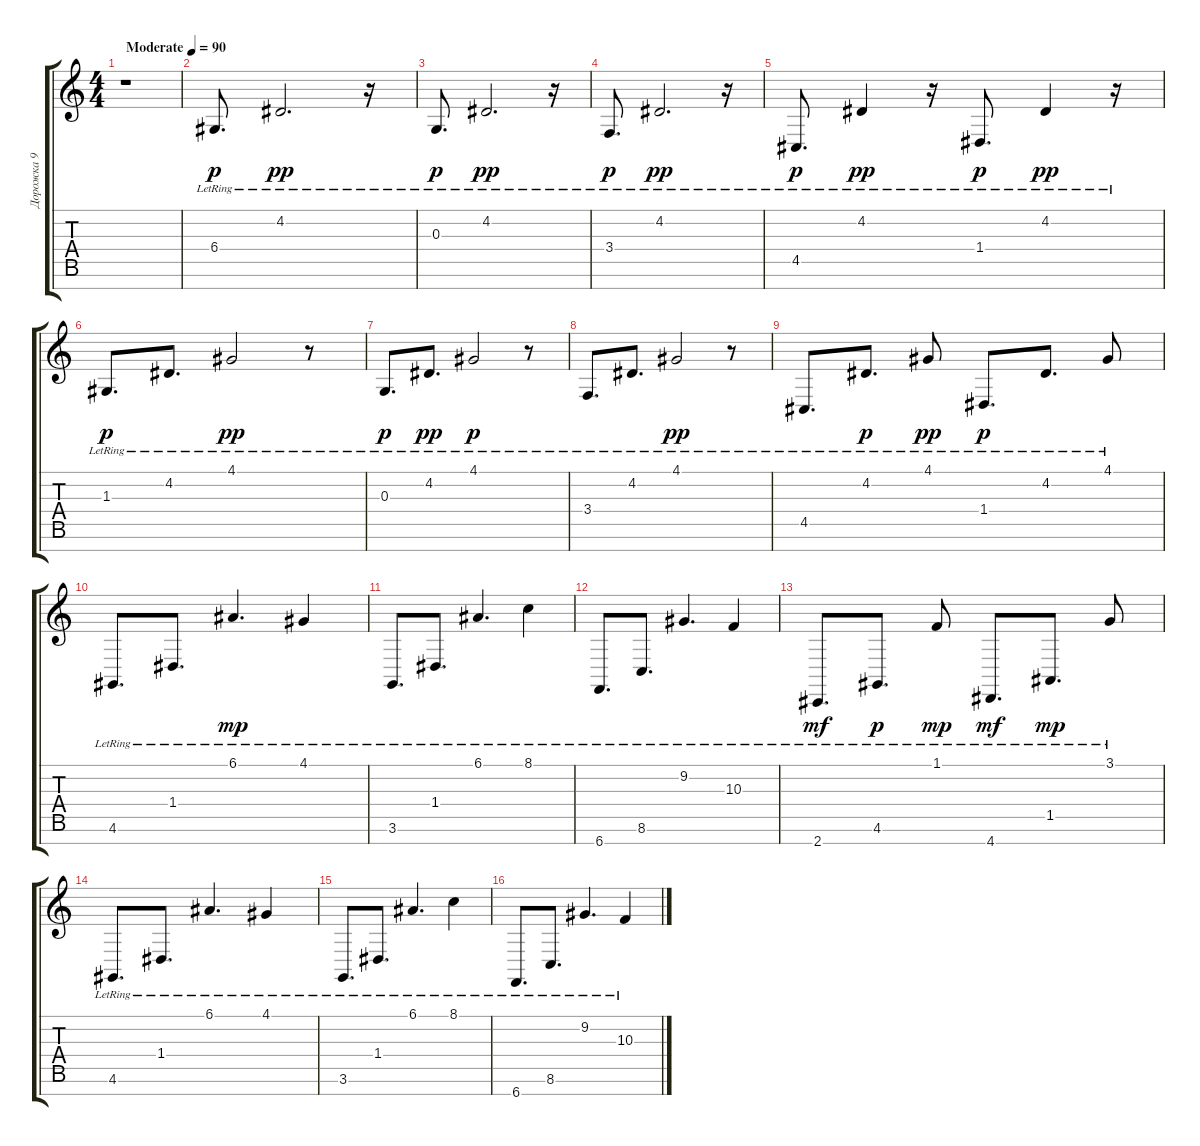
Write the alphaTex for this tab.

\track ("Дорожка 9" "Дорожка 9") {instrument brightacousticpiano}
\staff {score tabs}
\tuning (E4 B3 G3 D3 A2 E2 B1) {hide}
\ts (4 4)
\tempo (90 "Moderate")
\clef g2
\ks c
r.1{dy p instrument brightacousticpiano} |
6.4{lr}.8{d} 4.2{lr}.2{d dy pp} r.16 |
0.3{lr}.8{d dy p} 4.2{lr}.2{d dy pp} r.16 |
3.4{lr}.8{d dy p} 4.2{lr}.2{d dy pp} r.16 |
4.5{lr}.8{d dy p} 4.2{lr}.4{dy pp} r.16 1.4{lr}.8{d dy p} 4.2{lr}.4{dy pp} r.16 |
1.3{lr}.8{d dy p} 4.2{lr}.8{d} 4.1{lr}.2{dy pp} r.8 |
0.3{lr}.8{d dy p} 4.2{lr}.8{d dy pp} 4.1{lr}.2{dy p} r.8 |
3.4{lr}.8{d} 4.2{lr}.8{d} 4.1{lr}.2{dy pp} r.8 |
4.5{lr}.8{d} 4.2{lr}.8{d dy p} 4.1{lr}.8{dy pp} 1.4{lr}.8{d dy p} 4.2{lr}.8{d} 4.1{lr}.8 |
4.6{lr}.8{d} 1.4{lr}.8{d} 6.1{lr}.4{d dy mp} 4.1{lr}.4 |
3.6{lr}.8{d} 1.4{lr}.8{d} 6.1{lr}.4{d} 8.1{lr}.4 |
6.7{lr}.8{d} 8.6{lr}.8{d} 9.2{lr}.4{d} 10.3{lr}.4 |
2.7{lr}.8{d dy mf} 4.6{lr}.8{d dy p} 1.1{lr}.8{dy mp} 4.7{lr}.8{d dy mf} 1.5{lr}.8{d dy mp} 3.1{lr}.8 |
4.6{lr}.8{d} 1.4{lr}.8{d} 6.1{lr}.4{d} 4.1{lr}.4 |
3.6{lr}.8{d} 1.4{lr}.8{d} 6.1{lr}.4{d} 8.1{lr}.4 |
6.7{lr}.8{d} 8.6{lr}.8{d} 9.2{lr}.4{d} 10.3{lr}.4
